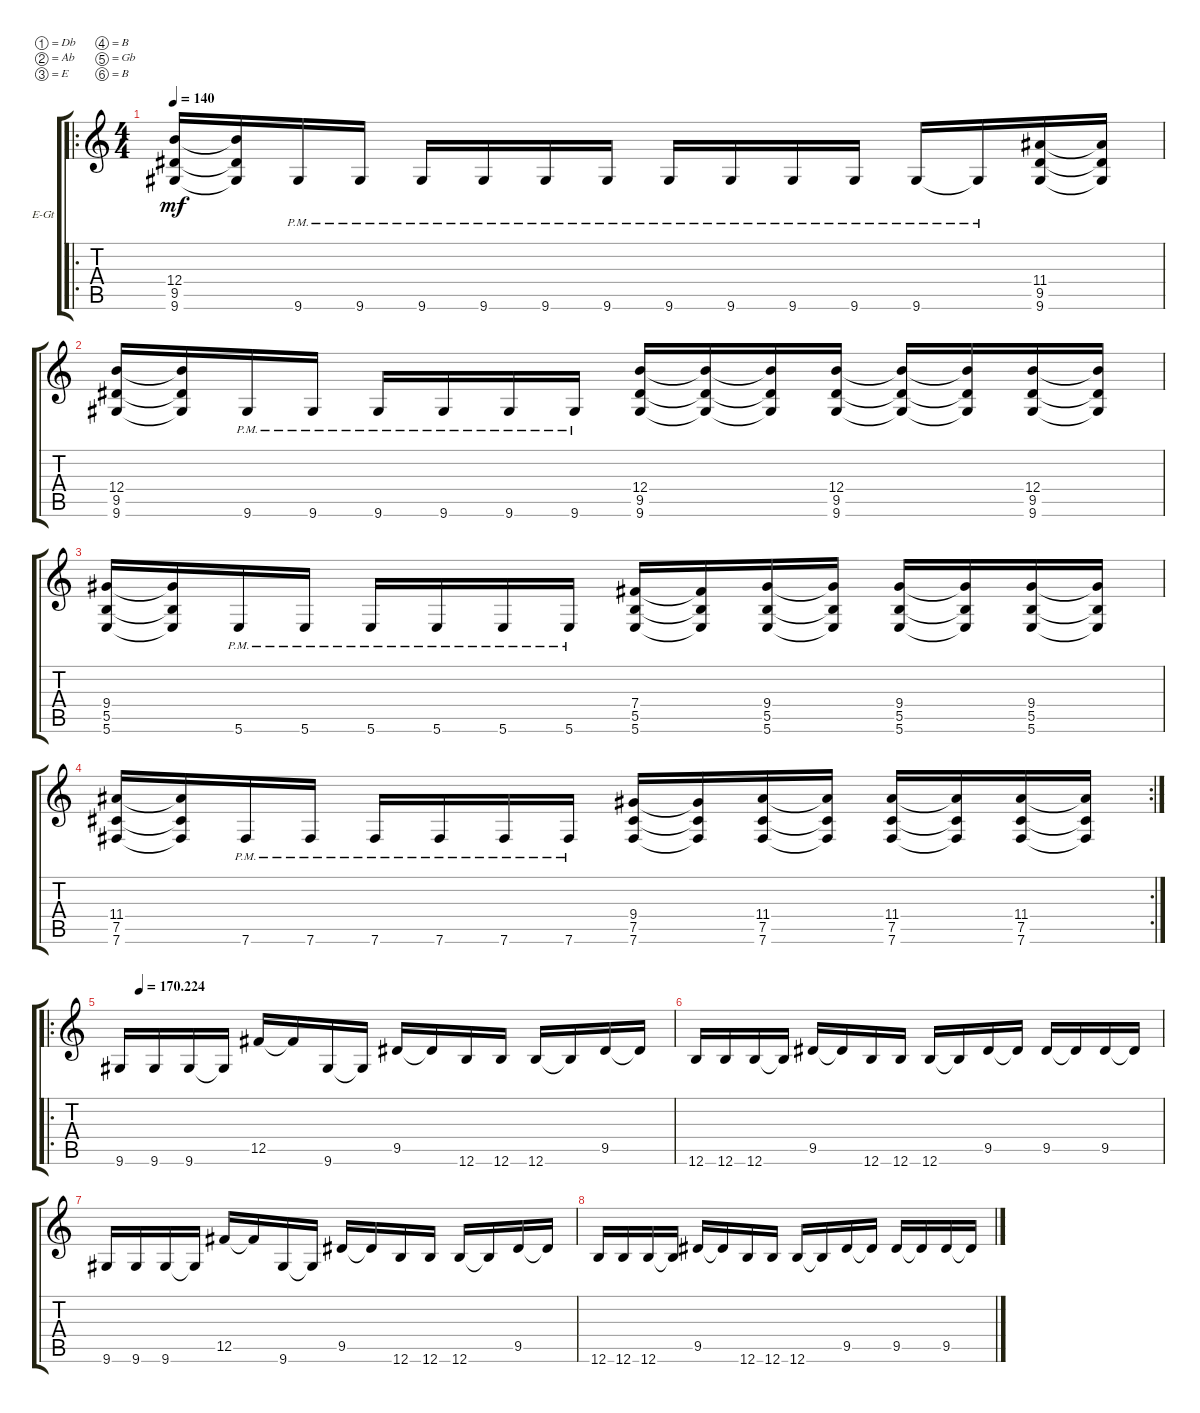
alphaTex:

\bracketExtendMode groupsimilarinstruments
\firstSystemTrackNameOrientation horizontal
\otherSystemsTrackNameOrientation horizontal
\track ("Rhythm" "E-Gt") {instrument distortionguitar}
\staff {score tabs}
\tuning (Db4 Ab3 E3 B2 Gb2 B1)
\ro
\ts (4 4)
\tempo 140
\clef g2
\ks c
(9.6 9.5 12.4).16{dy mf} (9.6{t} 9.5{t} 12.4{t}).16 9.6{pm}.16 9.6{pm}.16 9.6{pm}.16 9.6{pm}.16 9.6{pm}.16 9.6{pm}.16 9.6{pm}.16 9.6{pm}.16 9.6{pm}.16 9.6{pm}.16 9.6{pm}.16 9.6{pm t}.16 (9.6 9.5 11.4).16 (9.6{t} 9.5{t} 11.4{t}).16 |
(9.6 9.5 12.4).16 (9.6{t} 9.5{t} 12.4{t}).16 9.6{pm}.16 9.6{pm}.16 9.6{pm}.16 9.6{pm}.16 9.6{pm}.16 9.6{pm}.16 (9.6 9.5 12.4).16 (9.6{t} 9.5{t} 12.4{t}).16 (9.6{t} 9.5{t} 12.4{t}).16 (9.6 9.5 12.4).16 (9.6{t} 9.5{t} 12.4{t}).16 (9.6{t} 9.5{t} 12.4{t}).16 (9.6 9.5 12.4).16 (9.6{t} 9.5{t} 12.4{t}).16 |
(5.6 5.5 9.4).16 (5.6{t} 5.5{t} 9.4{t}).16 5.6{pm}.16 5.6{pm}.16 5.6{pm}.16 5.6{pm}.16 5.6{pm}.16 5.6{pm}.16 (5.6 5.5 7.4).16 (5.6{t} 5.5{t} 7.4{t}).16 (5.6 5.5 9.4).16 (5.6{t} 5.5{t} 9.4{t}).16 (5.6 5.5 9.4).16 (5.6{t} 5.5{t} 9.4{t}).16 (5.6 9.4 5.5).16 (5.6{t} 9.4{t} 5.5{t}).16 |
\rc 2
(7.6 7.5 11.4).16 (7.6{t} 7.5{t} 11.4{t}).16 7.6{pm}.16 7.6{pm}.16 7.6{pm}.16 7.6{pm}.16 7.6{pm}.16 7.6{pm}.16 (7.6 7.5 9.4).16 (7.6{t} 7.5{t} 9.4{t}).16 (7.6 7.5 11.4).16 (7.6{t} 7.5{t} 11.4{t}).16 (7.6 7.5 11.4).16 (7.6{t} 7.5{t} 11.4{t}).16 (7.6 11.4 7.5).16 (7.6{t} 11.4{t} 7.5{t}).16 |
\ro
\tempo (170.224 0.0375)
9.6.16 9.6.16 9.6.16 9.6{t}.16 12.5.16 12.5{t}.16 9.6.16 9.6{t}.16 9.5.16 9.5{t}.16 12.6.16 12.6.16 12.6.16 12.6{t}.16 9.5.16 9.5{t}.16 |
12.6.16 12.6.16 12.6.16 12.6{t}.16 9.5.16 9.5{t}.16 12.6.16 12.6.16 12.6.16 12.6{t}.16 9.5.16 9.5{t}.16 9.5.16 9.5{t}.16 9.5.16 9.5{t}.16 |
9.6.16 9.6.16 9.6.16 9.6{t}.16 12.5.16 12.5{t}.16 9.6.16 9.6{t}.16 9.5.16 9.5{t}.16 12.6.16 12.6.16 12.6.16 12.6{t}.16 9.5.16 9.5{t}.16 |
12.6.16 12.6.16 12.6.16 12.6{t}.16 9.5.16 9.5{t}.16 12.6.16 12.6.16 12.6.16 12.6{t}.16 9.5.16 9.5{t}.16 9.5.16 9.5{t}.16 9.5.16 9.5{t}.16
